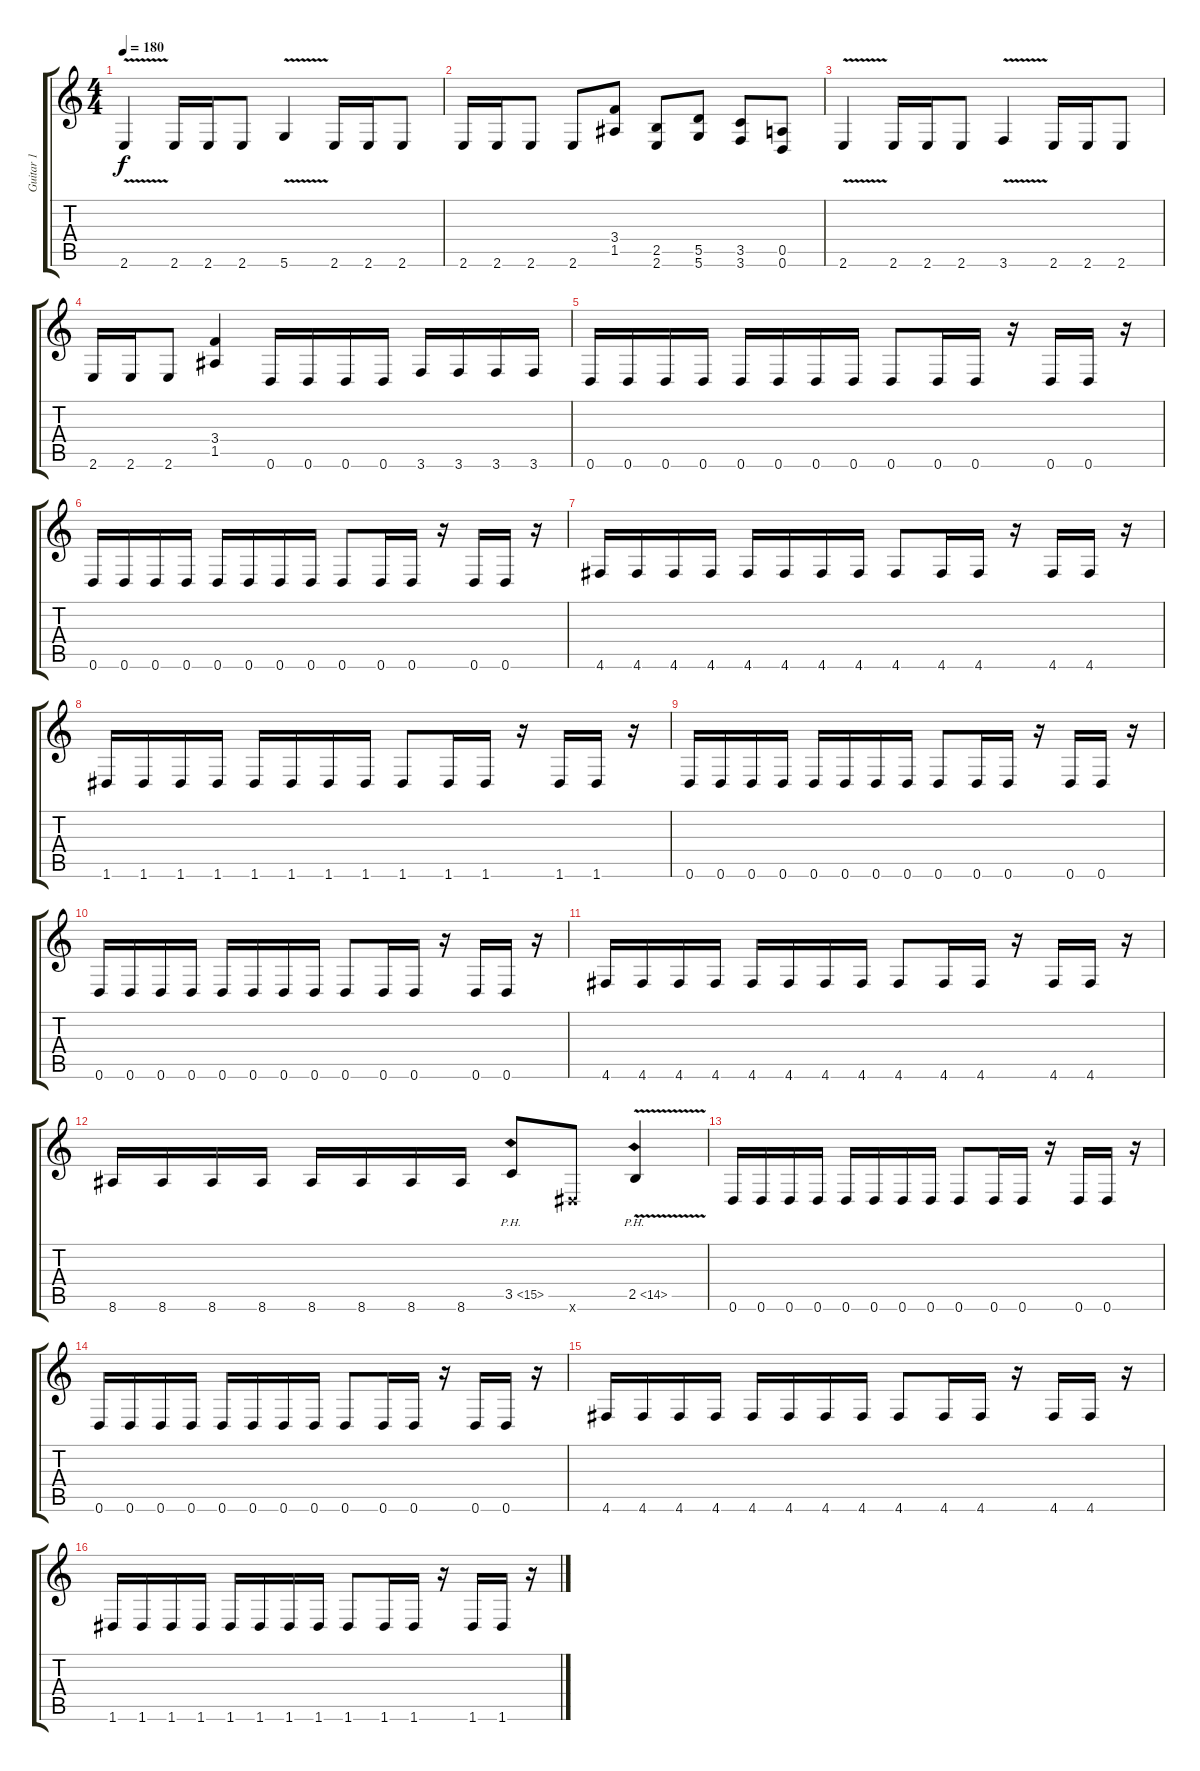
\track ("Guitar 1" "Guitar 1") {instrument distortionguitar}
\staff {score tabs}
\tuning (E4 B3 G3 D3 A2 D2) {hide}
\ts (4 4)
\tempo 180
\clef g2
\ks c
2.6{v}.4{dy f} 2.6.16 2.6.16 2.6.8 5.6{v}.4 2.6.16 2.6.16 2.6.8 |
2.6.16 2.6.16 2.6.8 2.6.8 (3.4 1.5).8 (2.5 2.6).8 (5.5 5.6).8 (3.5 3.6).8 (0.5 0.6).8 |
2.6{v}.4 2.6.16 2.6.16 2.6.8 3.6{v}.4 2.6.16 2.6.16 2.6.8 |
2.6.16 2.6.16 2.6.8 (3.4 1.5).4 0.6.16 0.6.16 0.6.16 0.6.16 3.6.16 3.6.16 3.6.16 3.6.16 |
0.6.16 0.6.16 0.6.16 0.6.16 0.6.16 0.6.16 0.6.16 0.6.16 0.6.8 0.6.16 0.6.16 r.16 0.6.16 0.6.16 r.16 |
0.6.16 0.6.16 0.6.16 0.6.16 0.6.16 0.6.16 0.6.16 0.6.16 0.6.8 0.6.16 0.6.16 r.16 0.6.16 0.6.16 r.16 |
4.6.16 4.6.16 4.6.16 4.6.16 4.6.16 4.6.16 4.6.16 4.6.16 4.6.8 4.6.16 4.6.16 r.16 4.6.16 4.6.16 r.16 |
1.6.16 1.6.16 1.6.16 1.6.16 1.6.16 1.6.16 1.6.16 1.6.16 1.6.8 1.6.16 1.6.16 r.16 1.6.16 1.6.16 r.16 |
0.6.16 0.6.16 0.6.16 0.6.16 0.6.16 0.6.16 0.6.16 0.6.16 0.6.8 0.6.16 0.6.16 r.16 0.6.16 0.6.16 r.16 |
0.6.16 0.6.16 0.6.16 0.6.16 0.6.16 0.6.16 0.6.16 0.6.16 0.6.8 0.6.16 0.6.16 r.16 0.6.16 0.6.16 r.16 |
4.6.16 4.6.16 4.6.16 4.6.16 4.6.16 4.6.16 4.6.16 4.6.16 4.6.8 4.6.16 4.6.16 r.16 4.6.16 4.6.16 r.16 |
8.6.16 8.6.16 8.6.16 8.6.16 8.6.16 8.6.16 8.6.16 8.6.16 3.5{ph 12}.8 1.6{x}.8 2.5{ph 12 v}.4 |
0.6.16 0.6.16 0.6.16 0.6.16 0.6.16 0.6.16 0.6.16 0.6.16 0.6.8 0.6.16 0.6.16 r.16 0.6.16 0.6.16 r.16 |
0.6.16 0.6.16 0.6.16 0.6.16 0.6.16 0.6.16 0.6.16 0.6.16 0.6.8 0.6.16 0.6.16 r.16 0.6.16 0.6.16 r.16 |
4.6.16 4.6.16 4.6.16 4.6.16 4.6.16 4.6.16 4.6.16 4.6.16 4.6.8 4.6.16 4.6.16 r.16 4.6.16 4.6.16 r.16 |
1.6.16 1.6.16 1.6.16 1.6.16 1.6.16 1.6.16 1.6.16 1.6.16 1.6.8 1.6.16 1.6.16 r.16 1.6.16 1.6.16 r.16
